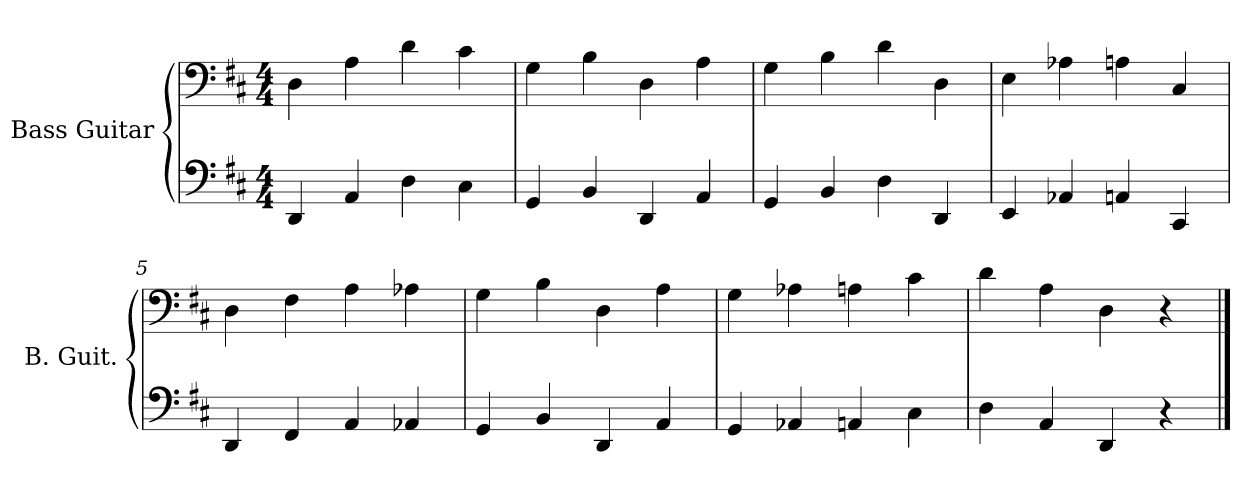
**kern	**kern
*part1	*part1
*staff2	*staff1
*I"Bass Guitar	*
*I'B. Guit.	*
*stria4	*
*	*clefF4
*ITrd7c12	*ITrd7c12
*k[f#c#]	*k[f#c#]
*M4/4	*M4/4
*MM110	*MM110
=1	=1
4DDD	4DD\
4AAA	4AA\
4DD	4D\
4CC#	4C#\
=2	=2
4GGG	4GG\
4BBB	4BB\
4DDD	4DD\
4AAA	4AA\
=3	=3
4GGG	4GG\
4BBB	4BB\
4DD	4D\
4DDD	4DD\
=4	=4
4EEE	4EE\
4AAA-	4AA-X\
4AAA	4AAn\
4CCC#	4CC#/
!!LO:LB:g=z
=5	=5
4DDD	4DD\
4FFF#	4FF#\
4AAA	4AA\
4AAA-	4AA-X\
=6	=6
4GGG	4GG\
4BBB	4BB\
4DDD	4DD\
4AAA	4AA\
=7	=7
4GGG	4GG\
4AAA-	4AA-X\
4AAA	4AAn\
4CC#	4C#\
=8	=8
4DD	4D\
4AAA	4AA\
4DDD	4DD\
4r	4r
==	==
*-	*-
